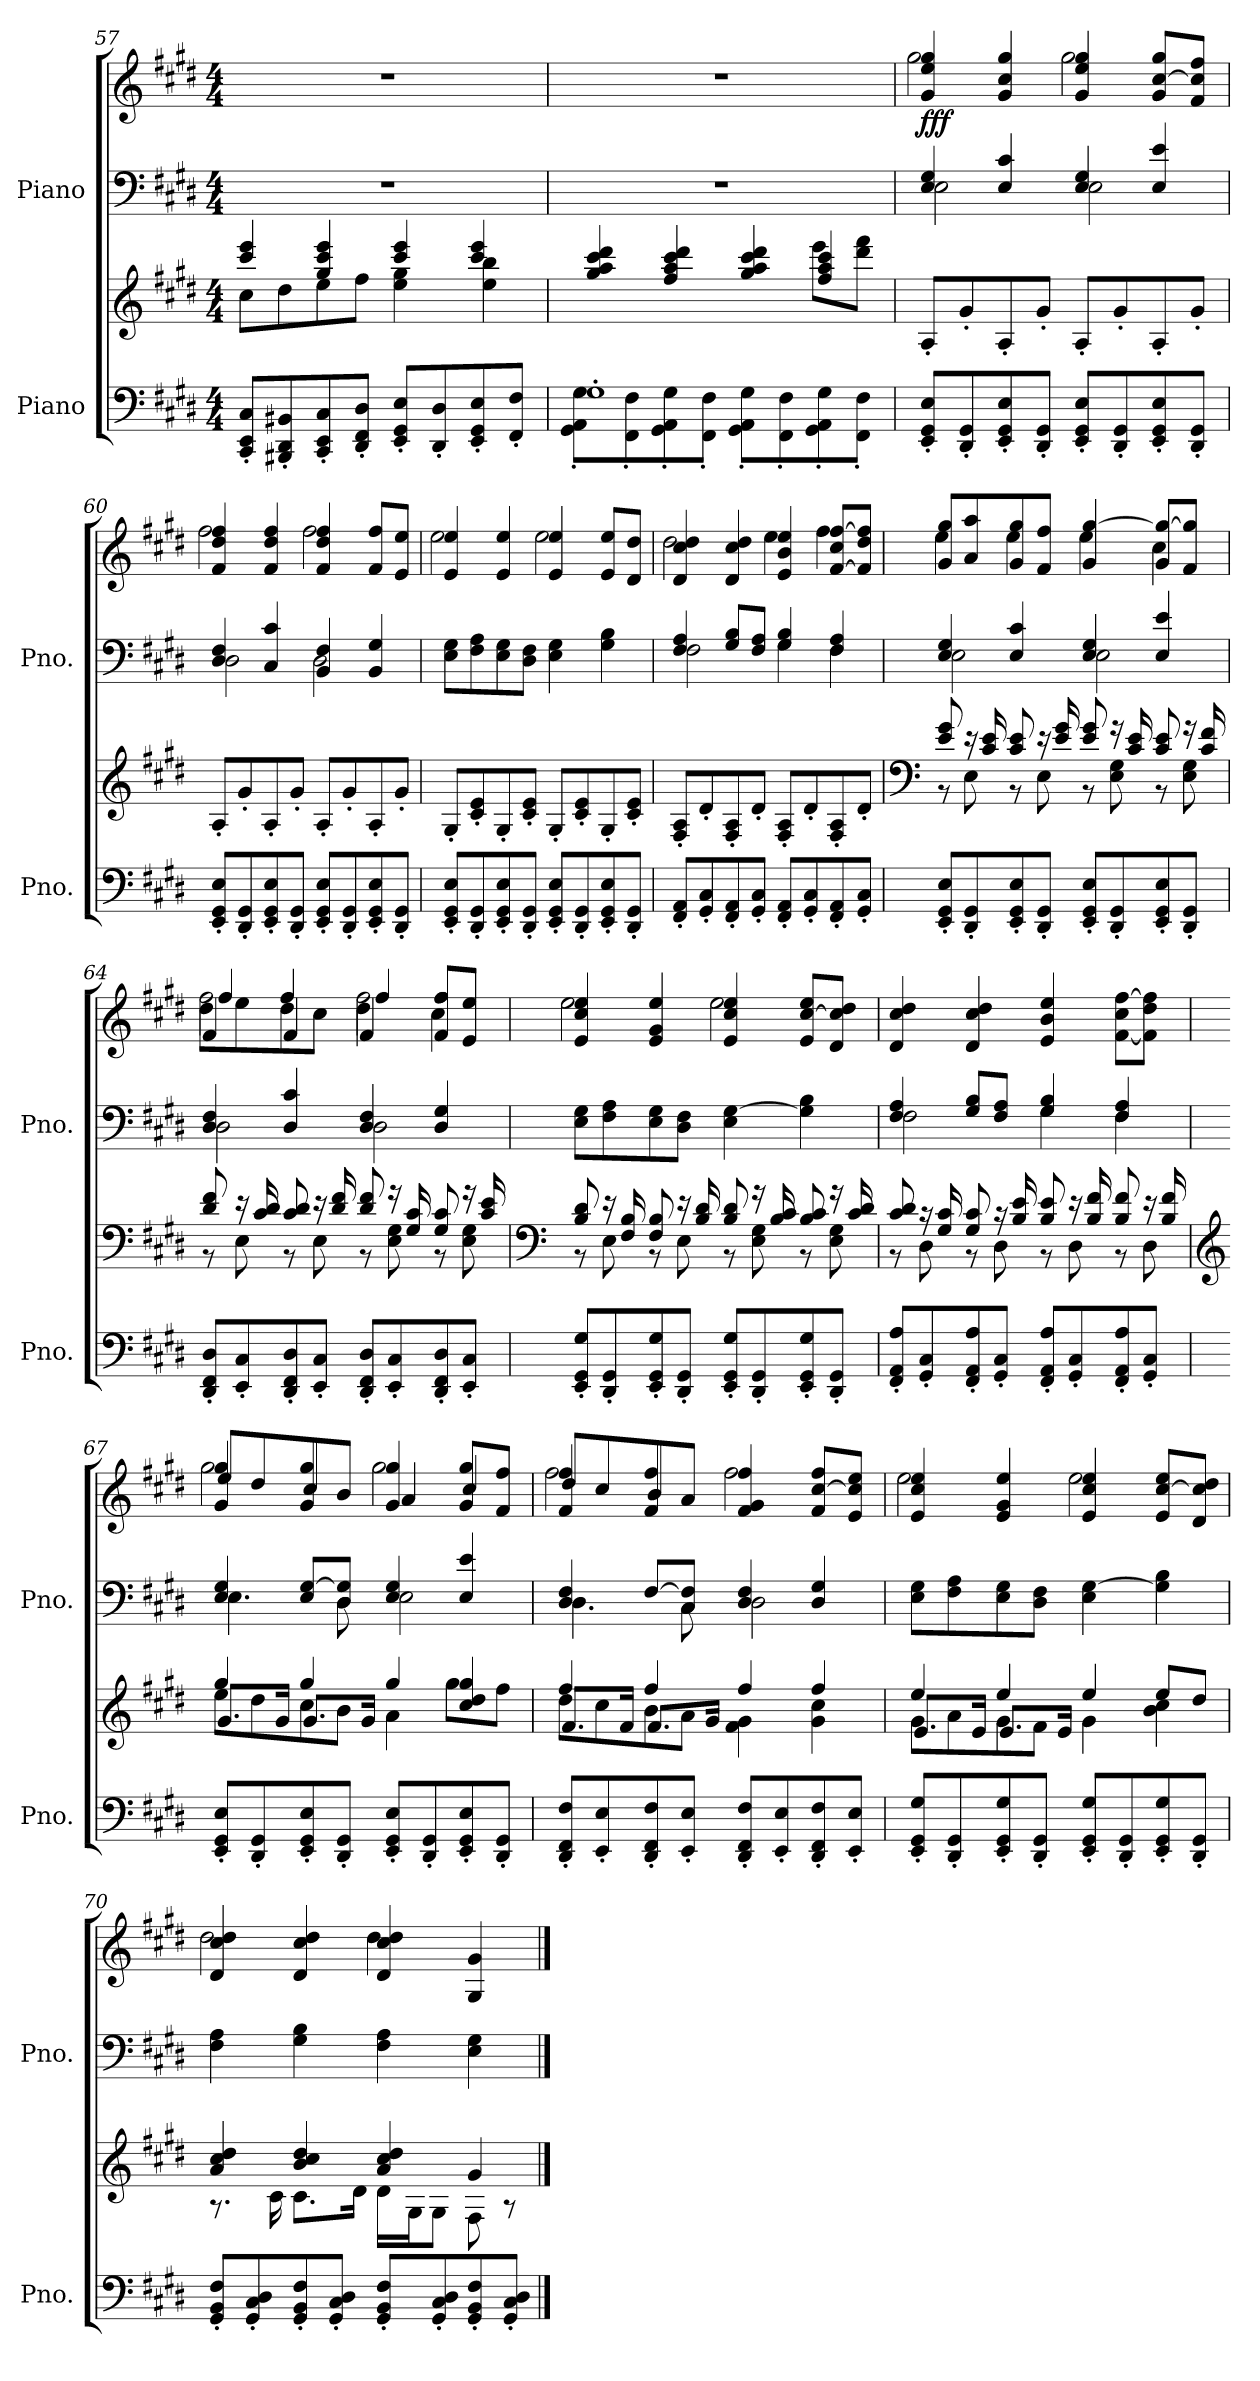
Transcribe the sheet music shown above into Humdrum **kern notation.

**kern	**kern	**kern	**kern	**dynam
*part2	*part2	*part1	*part1	*part1
*staff4	*staff3	*staff2	*staff1	*staff1/2
*I"Piano	*	*I"Piano	*	*
*I'Pno.	*	*I'Pno.	*	*
*clefF4	*clefG2	*clefF4	*clefG2	*
*k[f#c#g#d#]	*k[f#c#g#d#]	*k[f#c#g#d#]	*k[f#c#g#d#]	*
*M4/4	*M4/4	*M4/4	*M4/4	*
=57	=57	=57	=57	=57
*	*^	*	*	*
8CC#/' 8EE/' 8C#/'L	4ccc#/ 4eee/	8cc#\L	1r	1r	.
8BBB#X/' 8DD#/' 8BB#X/'	.	8dd#\	.	.	.
8CC#/' 8EE/' 8C#/'	4gg#/ 4ccc#/ 4eee/	8ee\	.	.	.
8DD#/' 8FF#/' 8D#/'J	.	8ff#\J	.	.	.
8EE/' 8GG#/' 8E/'L	4ccc#/ 4eee/	4ee\ 4gg#\	.	.	.
8DD#/' 8D#/'	.	.	.	.	.
8EE/' 8GG#/' 8E/'	4ccc#/ 4eee/	4ee\ 4bb\	.	.	.
8FF#/' 8F#/'J	.	.	.	.	.
!!LO:PB:g=z
=58	=58	=58	=58	=58	=58
*^	*	*	*	*	*
1G#'	8GG#\' 8AA\' 8G#\'L	4gg#/ 4aa/ 4ccc#/ 4ddd#/	2.ryy	1r	1r	.
.	8FF#\' 8F#\'	.	.	.	.	.
.	8GG#\' 8AA\' 8G#\'	4ff#/ 4aa/ 4ccc#/ 4ddd#/	.	.	.	.
.	8FF#\' 8F#\'J	.	.	.	.	.
.	8GG#\' 8AA\' 8G#\'L	4gg#/ 4aa/ 4ccc#/ 4ddd#/	.	.	.	.
.	8FF#\' 8F#\'	.	.	.	.	.
.	8GG#\' 8AA\' 8G#\'	4ff#/ 4aa/ 4ccc#/	8eee\L	.	.	.
.	8FF#\' 8F#\'J	.	8ddd#\ 8fff#\J	.	.	.
=59	=59	=59	=59	=59	=59	=59
*	*	*	*	*^	*^	*
!	!	!	!	!	!	!	!	!LO:DY:b
*v	*v	*	*	*	*	*	*	*
*	*v	*v	*	*	*	*	*
8EE/' 8GG#/' 8E/'L	8A'/L	4E/ 4G#/	2E\	4g#/ 4ee/ 4gg#/	2gg#\	fff
8DD#/' 8GG#/'	8g#'/	.	.	.	.	.
8EE/' 8GG#/' 8E/'	8A'/	4E/ 4c#/	.	4g#/ 4cc#/ 4gg#/	.	.
8DD#/' 8GG#/'J	8g#'/J	.	.	.	.	.
8EE/' 8GG#/' 8E/'L	8A'/L	4E/ 4G#/	2E\	4g#/ 4ee/ 4gg#/	2gg#\	.
8DD#/' 8GG#/'	8g#'/	.	.	.	.	.
8EE/' 8GG#/' 8E/'	8A'/	4E/ 4e/	.	8g#/ [8cc#/ 8gg#/L	.	.
8DD#/' 8GG#/'J	8g#'/J	.	.	8f#/ 8cc#/] 8ff#/J	.	.
=60	=60	=60	=60	=60	=60	=60
8EE/' 8GG#/' 8E/'L	8A'/L	4D#/ 4F#/	2D#\	4f#/ 4dd#/ 4ff#/	2ff#\	.
8DD#/' 8GG#/'	8g#'/	.	.	.	.	.
8EE/' 8GG#/' 8E/'	8A'/	4C#/ 4c#/	.	4f#/ 4dd#/ 4ff#/	.	.
8DD#/' 8GG#/'J	8g#'/J	.	.	.	.	.
8EE/' 8GG#/' 8E/'L	8A'/L	4BB/ 4F#/	2D#\	4f#/ 4dd#/ 4ff#/	2ff#\	.
8DD#/' 8GG#/'	8g#'/	.	.	.	.	.
8EE/' 8GG#/' 8E/'	8A'/	4BB/ 4G#/	.	8f#/ 8ff#/L	.	.
8DD#/' 8GG#/'J	8g#'/J	.	.	8e/ 8ee/J	.	.
*	*	*v	*v	*	*	*
!!LO:LB:g=z	!!
=61	=61	=61	=61	=61	=61
8EE/' 8GG#/' 8E/'L	8G#'/L	8E\ 8G#\L	4e/ 4ee/	2ee\	.
8DD#/' 8GG#/'	8c#/' 8e/'	8F#\ 8A\	.	.	.
8EE/' 8GG#/' 8E/'	8G#'/	8E\ 8G#\	4e/ 4ee/	.	.
8DD#/' 8GG#/'J	8c#/' 8e/'J	8D#\ 8F#\J	.	.	.
8EE/' 8GG#/' 8E/'L	8G#'/L	4E\ 4G#\	4e/ 4ee/	2ee\	.
8DD#/' 8GG#/'	8c#/' 8e/'	.	.	.	.
8EE/' 8GG#/' 8E/'	8G#'/	4G#\ 4B\	8e/ 8ee/L	.	.
8DD#/' 8GG#/'J	8c#/' 8e/'J	.	8d#/ 8dd#/J	.	.
=62	=62	=62	=62	=62	=62
*	*	*^	*	*	*
8FF#/' 8AA/'L	8F#/' 8A/'L	4F#/ 4A/	2F#\	4d#/ 4cc#/ 4dd#/	2dd#\	.
8GG#/' 8C#/'	8d#'/	.	.	.	.	.
8FF#/' 8AA/'	8F#/' 8A/'	8G#/ 8B/L	.	4d#/ 4cc#/ 4dd#/	.	.
8GG#/' 8C#/'J	8d#'/J	8F#/ 8A/J	.	.	.	.
8FF#/' 8AA/'L	8F#/' 8A/'L	4G#/ 4B/	4G#\	4e/ 4b/ 4ee/	4ee\	.
8GG#/' 8C#/'	8d#'/	.	.	.	.	.
8FF#/' 8AA/'	8F#/' 8A/'	4F#/ 4A/	4F#\	[8f#/ 8cc#/ [8ff#/L	4ff#\	.
8GG#/' 8C#/'J	8d#'/J	.	.	8f#/] 8dd#/ 8ff#/]J	.	.
=63	=63	=63	=63	=63	=63	=63
*	*clefF4	*	*	*	*	*
*	*^	*	*	*	*	*
8EE/' 8GG#/' 8E/'L	8e/ 8g#/	8r	4E/ 4G#/	2E\	8g#/ 8gg#/L	4ee\	.
8DD#/' 8GG#/'	16r	8E\	.	.	8a/ 8aa/	.	.
.	16c#/ 16e/	.	.	.	.	.	.
8EE/' 8GG#/' 8E/'	8c#/ 8e/	8r	4E/ 4c#/	.	8g#/ 8gg#/	4ee\	.
8DD#/' 8GG#/'J	16r	8E\	.	.	8f#/ 8ff#/J	.	.
.	16e/ 16g#/	.	.	.	.	.	.
8EE/' 8GG#/' 8E/'L	8e/ 8g#/	8r	4E/ 4G#/	2E\	4g#/ [4gg#/	4ee\	.
8DD#/' 8GG#/'	16r	8E\ 8G#\	.	.	.	.	.
.	16c#/ 16e/	.	.	.	.	.	.
8EE/' 8GG#/' 8E/'	8c#/ 8e/	8r	4E/ 4e/	.	8g#/ 8gg#/_L	4cc#\	.
8DD#/' 8GG#/'J	16r	8E\ 8G#\	.	.	8f#/ 8gg#/]J	.	.
.	16c#/ 16f#/	.	.	.	.	.	.
!!LO:LB:g=z
=64	=64	=64	=64	=64	=64	=64	=64
*	*	*	*	*	*^	*^	*
8DD#/' 8FF#/' 8D#/'L	8d#/ 8f#/	8r	4D#/ 4F#/	2D#\	4f#/	2ff#\	4ff#/	8dd#\L	.
8EE/' 8C#/'	16r	8E\	.	.	.	.	.	8ee\	.
.	16c#/ 16d#/	.	.	.	.	.	.	.	.
8DD#/' 8FF#/' 8D#/'	8c#/ 8d#/	8r	4D#/ 4c#/	.	4f#/	.	4ff#/	8dd#\	.
8EE/' 8C#/'J	16r	8E\	.	.	.	.	.	8cc#\J	.
.	16d#/ 16f#/	.	.	.	.	.	.	.	.
8DD#/' 8FF#/' 8D#/'L	8d#/ 8f#/	8r	4D#/ 4F#/	2D#\	4f#/	2ff#\	4ff#/	4dd#\	.
8EE/' 8C#/'	16r	8E\ 8G#\	.	.	.	.	.	.	.
.	16G#/ 16c#/	.	.	.	.	.	.	.	.
8DD#/' 8FF#/' 8D#/'	8G#/ 8c#/	8r	4D#/ 4G#/	.	8f#/ 8ff#/L	.	4ff#/	4cc#\	.
8EE/' 8C#/'J	16r	8E\ 8G#\	.	.	8e/ 8ee/J	.	.	.	.
.	16c#/ 16e/	.	.	.	.	.	.	.	.
*	*	*	*v	*v	*	*	*	*	*
*	*	*	*	*v	*v	*v	*v	*
=65	=65	=65	=65	=65	=65
*	*clefF4	*	*	*	*
*	*	*	*	*^	*
8EE/' 8GG#/' 8G#/'L	8B/ 8d#/	8r	8E\ 8G#\L	4e/ 4cc#/ 4ee/	2ee\	.
8DD#/' 8GG#/'	16r	8E\	8F#\ 8A\	.	.	.
.	16F#/ 16B/	.	.	.	.	.
8EE/' 8GG#/' 8G#/'	8F#/ 8B/	8r	8E\ 8G#\	4e/ 4g#/ 4ee/	.	.
8DD#/' 8GG#/'J	16r	8E\	8D#\ 8F#\J	.	.	.
.	16B/ 16d#/	.	.	.	.	.
8EE/' 8GG#/' 8G#/'L	8B/ 8d#/	8r	4E\ [4G#\	4e/ 4cc#/ 4ee/	2ee\	.
8DD#/' 8GG#/'	16r	8E\ 8G#\	.	.	.	.
.	16B/ 16c#/	.	.	.	.	.
8EE/' 8GG#/' 8G#/'	8B/ 8c#/	8r	4G#\] 4B\	8e/ [8cc#/ 8ee/L	.	.
8DD#/' 8GG#/'J	16r	8E\ 8G#\	.	8d#/ 8cc#/] 8dd#/J	.	.
.	16c#/ 16d#/	.	.	.	.	.
*	*	*	*	*v	*v	*
!!LO:PB:g=z
=66	=66	=66	=66	=66	=66
*	*	*	*^	*	*
8FF#/' 8AA/' 8A/'L	8c#/ 8d#/	8r	4F#/ 4A/	2F#\	4d#/ 4cc#/ 4dd#/	.
8GG#/' 8C#/'	16r	8D#\	.	.	.	.
.	16G#/ 16c#/	.	.	.	.	.
8FF#/' 8AA/' 8A/'	8G#/ 8c#/	8r	8G#/ 8B/L	.	4d#/ 4cc#/ 4dd#/	.
8GG#/' 8C#/'J	16r	8D#\	8F#/ 8A/J	.	.	.
.	16B/ 16e/	.	.	.	.	.
8FF#/' 8AA/' 8A/'L	8B/ 8e/	8r	4G#/ 4B/	4G#\	4e/ 4b/ 4ee/	.
8GG#/' 8C#/'	16r	8D#\	.	.	.	.
.	16B/ 16f#/	.	.	.	.	.
8FF#/' 8AA/' 8A/'	8B/ 8f#/	8r	4F#/ 4A/	4F#\	[8f#\ 8cc#\ [8ff#\L	.
8GG#/' 8C#/'J	16r	8D#\	.	.	8f#\] 8dd#\ 8ff#\]J	.
.	16B/ 16f#/	.	.	.	.	.
*	*v	*v	*	*	*	*
=67	=67	=67	=67	=67	=67
*	*clefG2	*	*	*	*
*	*^	*	*	*^	*
*	*	*^	*	*	*	*^	*
8EE/' 8GG#/' 8E/'L	4gg#/	8ee\L	8.g#/L	4E/ 4G#/	4.E\	4g#/ 4gg#/	2gg#\	8ee/L	.
8DD#/' 8GG#/'	.	8dd#\	.	.	.	.	.	8dd#/	.
.	.	.	16g#/Jk	.	.	.	.	.	.
8EE/' 8GG#/' 8E/'	4gg#/	8cc#\	8.g#/L	8E/ [8G#/L	.	4g#/ 4gg#/	.	8cc#/	.
8DD#/' 8GG#/'J	.	8b\J	.	8D#/ 8G#/]J	8D#\	.	.	8b/J	.
.	.	.	16g#/Jk	.	.	.	.	.	.
8EE/' 8GG#/' 8E/'L	4gg#/	4a\	2ryy	4E/ 4G#/	2E\	4g#/ 4gg#/	2gg#\	4a/	.
8DD#/' 8GG#/'	.	.	.	.	.	.	.	.	.
8EE/' 8GG#/' 8E/'	4cc#/ 4dd#/ 4gg#/	8gg#\L	.	4E/ 4e/	.	8g#/ 8gg#/L	.	4cc#/	.
8DD#/' 8GG#/'J	.	8ff#\J	.	.	.	8f#/ 8ff#/J	.	.	.
!!LO:LB:g=z	!!	!!
=68	=68	=68	=68	=68	=68	=68	=68	=68	=68
8DD#/' 8FF#/' 8F#/'L	4ff#/	8dd#\L	8.f#/L	4D#/ 4F#/	4.D#\	4f#/ 4ff#/	2ff#\	8dd#/L	.
8EE/' 8E/'	.	8cc#\	.	.	.	.	.	8cc#/	.
.	.	.	16f#/Jk	.	.	.	.	.	.
8DD#/' 8FF#/' 8F#/'	4ff#/	8b\	8.f#/L	[8F#/L	.	4f#/ 4ff#/	.	8b/	.
8EE/' 8E/'J	.	8a\J	.	8C#/ 8F#/]J	8C#\	.	.	8a/J	.
.	.	.	16g#/Jk	.	.	.	.	.	.
8DD#/' 8FF#/' 8F#/'L	4ff#/	4f#\ 4g#\	2ryy	4D#/ 4F#/	2D#\	4f#/ 4g#/ 4ff#/	2ff#\	2ryy	.
8EE/' 8E/'	.	.	.	.	.	.	.	.	.
8DD#/' 8FF#/' 8F#/'	4ff#/	4g#\ 4cc#\	.	4D#/ 4G#/	.	8f#/ [8cc#/ 8ff#/L	.	.	.
8EE/' 8E/'J	.	.	.	.	.	8e/ 8cc#/] 8ee/J	.	.	.
*	*	*	*	*v	*v	*	*	*	*
*	*	*	*	*	*	*v	*v	*
=69	=69	=69	=69	=69	=69	=69	=69
8EE/' 8GG#/' 8G#/'L	4ee/	8g#\L	8.e/L	8E\ 8G#\L	4e/ 4cc#/ 4ee/	2ee\	.
8DD#/' 8GG#/'	.	8a\	.	8F#\ 8A\	.	.	.
.	.	.	16e/Jk	.	.	.	.
8EE/' 8GG#/' 8G#/'	4ee/	8g#\	8.e/L	8E\ 8G#\	4e/ 4g#/ 4ee/	.	.
8DD#/' 8GG#/'J	.	8f#\J	.	8D#\ 8F#\J	.	.	.
.	.	.	16e/Jk	.	.	.	.
8EE/' 8GG#/' 8G#/'L	4ee/	4g#\	2ryy	4E\ [4G#\	4e/ 4cc#/ 4ee/	2ee\	.
8DD#/' 8GG#/'	.	.	.	.	.	.	.
8EE/' 8GG#/' 8G#/'	8ee/L	4b\ 4cc#\	.	4G#\] 4B\	8e/ [8cc#/ 8ee/L	.	.
8DD#/' 8GG#/'J	8dd#/J	.	.	.	8d#/ 8cc#/] 8dd#/J	.	.
*	*	*v	*v	*	*	*	*
!!LO:LB:g=z	!!
=70	=70	=70	=70	=70	=70	=70
8GG#/' 8BB/' 8F#/'L	4a/ 4cc#/ 4dd#/	8.r	4F#\ 4A\	4d#/ 4cc#/ 4dd#/	2dd#\	.
8GG#/' 8C#/' 8D#/'	.	.	.	.	.	.
.	.	16c#\	.	.	.	.
8GG#/' 8BB/' 8F#/'	4b/ 4cc#/ 4dd#/	8.c#\L	4G#\ 4B\	4d#/ 4cc#/ 4dd#/	.	.
8GG#/' 8C#/' 8D#/'J	.	.	.	.	.	.
.	.	16d#\Jk	.	.	.	.
8GG#/' 8BB/' 8F#/'L	4a/ 4cc#/ 4dd#/	16d#\LL	4F#\ 4A\	4d#/ 4cc#/ 4dd#/	4dd#\	.
.	.	16G#\J	.	.	.	.
8GG#/' 8C#/' 8D#/'	.	8G#\J	.	.	.	.
8GG#/' 8BB/' 8F#/'	4g#/	8F#\	4E\ 4G#\	4G#/ 4g#/	4ryy	.
8GG#/' 8C#/' 8D#/'J	.	8r	.	.	.	.
*	*v	*v	*	*v	*v	*
==	==	==	==	==
*-	*-	*-	*-	*-
